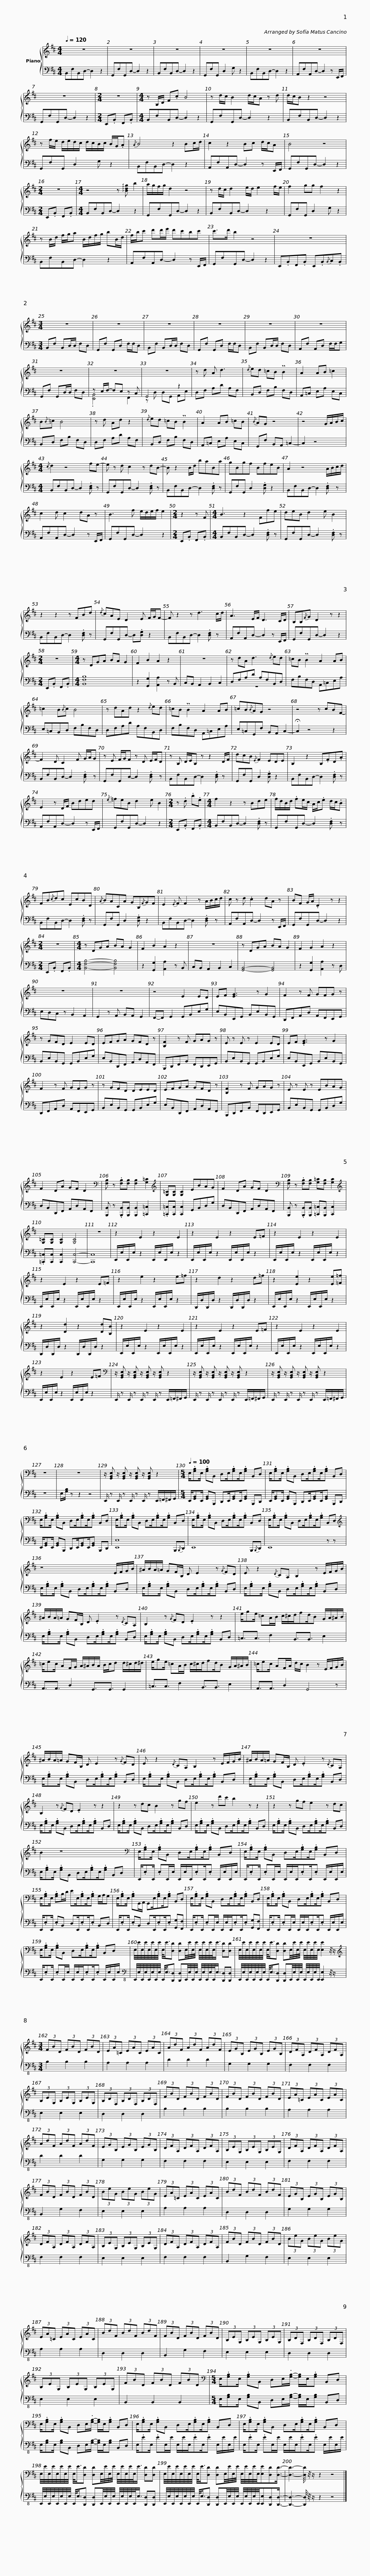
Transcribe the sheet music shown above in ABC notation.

X:1
%%score { 1 | ( 2 3 ) }
L:1/8
Q:1/4=120
M:4/4
I:linebreak $
K:D
V:1 treble
V:2 bass
V:3 bass
V:1
 z8 | z8 | z8 | z8 | z8 | %5
 z8 |$ z8 |[M:2/4] z4 |[M:4/4] z B,/D/ F.c B4 | z d/c/ B2 d/c/A z d | %10
 d/c/B z2 z4 |$ z f/e/ d/e/d/c/ d/c/B/c/ B/G/.A |{/A} B4 z2 Bc/d/ | c2 z2 Bc d/c/A | B4 z4 |$ %15
[M:2/4] z4 |[M:4/4] z4 z !arpeggio![Bdg] b2 | a/g/f/g/ d2 z4 | z d/c/ d2 e/d/ e2 f/e/ | f2 gg f2 z2 |$ %20
 z B/d/ f/g/a B/d/f/g/ bB/d/ | f/b/c' d'd'/e'/ d'c'bc' | c'>d' b2 z4 |$ z8 |[M:3/4] z6 | %25
 z6 | z6 | z6 | z6 |$ z6 | %30
 z6 | z6 | z6 | z d A d3 |{/d} ed =cB PB2 |$ %35
 A2 AB =c2 | B{/B}=c B4 | z d Ad z2 |{/d} ed =cB PB2 | A2 AB =cB | %40
{/B} AG z4 |$ z4 G/A/B/c/ |[M:4/4]{/c} d2 z4 fe- | e z d c2 z dB- | B z2 B/d/ baBa | %45
 gBgf BfeB |$ A2 z4 A/B/c/d/ | c2 d c2 dA z | B3 f e/d/e/f/ e2 |[M:2/4] z2 z F | %50
[M:4/4] B3 z2 Ffe |$ deB d2 e B2 | z2 z2 z FBd |{/d} cAE D2 E F/G/F- | F z2 z d3 c/d/ | %55
 A3 E/F/ D3 C/D/ |$ B,B,{/F}G D2 z z2 |[M:2/4] z4 |[M:4/4] z DGA BA G2 | F2 B2 A2 z2 | %60
 z8 | z dA d3{/d} ed |$ =cB PB2 A2 AB | =c2 B{/B}c B4 | z dAd z2{/d} ed | %65
 =cB PB2 A2 AB | =cB{/B}AG z4 |$ z4 z cBF- | F2 D C2 F G/A/G | z E F/G/F z D E/F/D | %70
 z B, D/E/B, z z2 D/F/ |$ dcB{/E} F2 EDE | B,2 z2 B,.FD.A | E2 z D/F/ Bded |{/e} =feB d2 e B2 | %75
[M:2/4] z .d .b.e |$[M:4/4] f2 z2 z Bde | f/d/B/d/ .fe/c/ A/c/.e d/c/.B | FB{/c}dc EcBD |{/A} BACA GB,{/F}GF |$ %80
 E2{/E} F F2 z A/B/c/d/ | c z d .c2 dA z | BF G/A/ .D2 z z2 |[M:2/4] z4 |[M:4/4] z DGA BA G2 |$ %85
 F2 B2 A2 z2 | z8 | z DGA BA G2 | F2 G2 A2 z2 | z8 | %90
 z8 | z4 E2 ED |$ EF [EG]3 z G2 | F2 z F GFG z | z GFD E2 ED | %95
 EFGA GFD z | [B,F]2 z F GAG z |$ E z E z E2 ED | EF .[EG]3 z G2 | F2 z F GFG z | %100
 z GFD DEED | EFGA GFD z |$ [B,F]2 z F GAG z | E z E z EBAG | F2 DA GF D2 | %105
[K:bass] [F,B,] z .[F,B,][F,B,] [F,B,]2 [G,=C]2 |[K:treble] [G,=C][G,C] [G,C]2 EBAG |$ F2 DA GF D2 |[K:bass] [F,B,] z .[F,B,][F,B,] [G,=C][F,B,] [G,C]2 |[K:treble] [G,=C][G,C] [G,C]2 [G,C]4 | %110
 z8 | z2 E2 z2 E2 |$ z2 E2 z2 E=F | z2 E2 z2 E2 | z2 E2 z2 E=F | %115
 z2 e2 z2 e=f |$ z2 d2 z2 d=f | z2 [Ee]2 z2 [Ee][=F=f] | z2 [Dd]2 z2 [Dd][B,B] | z2 E2 z2 E2 |$ %120
 z2 E2 z2 E=F | z2 E2 z2 E2 | z2 E2 z2 E=F |$[K:bass] z/ [G,,B,,E,] z/ [G,,B,,E,] z/ [G,,B,,E,] z/ [G,,B,,E,] z2 | z/ [G,,B,,E,] z/ [G,,B,,E,] z/ [G,,B,,E,] z/ [G,,B,,E,] z2 |$ %125
 z/ [G,,B,,E,] z/ [G,,B,,E,] z/ [G,,B,,E,] z/ [G,,B,,E,] z2 | z8 | z8 | z/ [G,,B,,E,] z/ [G,,B,,E,] z/ [G,,B,,E,] z/ [G,,B,,E,] z2 |$[M:5/4][Q:1/4=100] E,/.[G,B,]E,/ .[G,B,]B,, D,E,/.[G,B,]E,/.[G,B,] B,,D, | %130
 E,/.[G,B,]E,/ .[G,B,]B,, D,E,/.[G,B,]E,/.[G,B,] B,,D, | E,/.[G,B,]E,/ .[G,B,]B,, D,E,/.[G,B,]E,/.[G,B,] B,,D, |$ E,/.[G,B,]E,/ .[G,B,]B,, D,E,/.[G,B,]E,/.[G,B,] B,,D, | E,/.[G,B,]E,/ .[G,B,]B,, D,E,/.[G,B,]E,/.[G,B,] B,,D, | E,/.[G,B,]E,/ .[G,B,]B,, D,E,/.[G,B,]E,/.[G,B,] B,,D, |$ %135
[K:treble] z8 E/F/G/B/ | ^A/B/A/=A/ GF/B,/ D E2 z{/G} FD |$ E z2{/D} CA, B,2 z E/F/G/B/ | ^A/B/A/=A/ GF/B,/ D .E2 z{/D} CA, | B,2 z{/G} FD .E2 z z2 |$ %140
 e/ge/ =cA/B/ c/^c/d/fd/B G/A/^A/B/ | =c/ec/ AF/G/ A/^A/B/A/ B/c/d d/^c/d/^d/ |$ e/ge/ =cA/B/ c/^c/d/fd/B G/A/^A/B/ | =c/ec/ AF/A/ d/c/ B2 z E/F/G/B/ |$ ^A/B/A/=A/ GF/B,/ D E2 z{/G} FD | %145
 E z2{/D} CA, B,2 z E/F/G/B/ |$ ^A/B/A/=A/ GF/B,/ D .E2 z{/D} CA, | B,2 z{/G} FD .E2 z z2 | z2 z dc B2 z gf |$ e2 z d'c' b2 z z2 | %150
 z2 z gf e2 z dc | B2 z8 |$[K:bass] E,/.[G,B,]E,/ .[G,B,]B,, D,E,/.[G,B,]E,/.[G,B,] B,,D, | E,/.[G,B,]E,/ .[G,B,]B,, D,E,/.[G,B,]E,/.[G,B,] B,,D, |$ E,/.[G,B,]E,/ .[G,B,]B,/D/ EE,/.[G,B,]E,/.[G,B,] G,/A,/G, | %155
 E,/.[G,B,]E,/ .[G,B,]G,,/A,,/ G,,E,/.[G,B,]E,/.[G,B,] B,,D, | E,/.[G,B,]E,/ .[G,B,]B,, D,E,/.[G,B,]E,/.[G,B,] B,,D, |$ E,/.[G,B,]E,/ .[G,B,]B,, D,E,/.[G,B,]E,/.[G,B,] B,,D, | E,/.[G,B,]E,/ .[G,B,]B,, D,E,/.[G,B,]E,/.[G,B,] B,,D, |$ E,/4E/4E,/4E/4E,/4E/4E,/4E/4 E,/<E/[D,D] [D,D]E,/4E/4E,/4E/4 E,/4E/4E,/4E/4E,/<E/ [D,D][D,D] |$ %160
 E,/4E/4E,/4E/4E,/4E/4E,/4E/4 E,/<E/[D,D] [D,D]E,/4E/4E,/4E/4 E,/4E/4E,/4E/4E,/4 [E,E]2 z/4 z/ |[M:3/4][K:treble] (3FBD (3FBD (3FBD | (3EA=C (3EAC (3EAC |$ (3AdF (3AdF (3AdF | (3EGB, (3EGB, (3EGB, | %165
 (3DFA, (3DFA, (3DFA, | (3B,EG, (3B,EG, (3B,EG, |$ (3B,DF, (3B,DF, (3B,DF, | (3FBD (3FBD (3FBD | (3FBD (3FBD (3FBD | %170
 (3EA=C (3EAC (3EAC |$ (3AdF (3AdF (3AdF | (3EGB, (3EGB, (3EGB, | (3DFA, (3DFA, (3DFA, | (3B,EG, (3B,EG, (3B,EG, | %175
 (3DFA, (3DFA, (3DFA, |$ (3FBD (3FBD (3FBD | (3BeG (3BeG (3BeG | (3EA=C (3EAC (3EAC | (3BdF (3BdF (3BdF | %180
 (3EGB, (3EGB, (3EGB, |$ (3DFA, (3DFA, (3DFA, | (3B,EG, (3B,EG, (3B,EG, | (3DFA, (3DFA, (3DFA, | (3FBD (3FBD (3FBD | %185
 (3BeG (3BeG (3BeG |$ (3EA=C (3EAC (3EAC | (3BdF (3BdF (3BdF | (3FBD (3FBD (3FBD | (3B,EG, (3B,EG, (3B,EG, |$ %190
 (3B,DF, (3B,DF, (3B,DF, | (3B,EG, (3B,EG, (3B,EG, | (3FBD (3FBD (3FBD |$[M:5/4][K:bass] E,/.[G,B,]E,/ .[G,B,]B,, D,E,/.[G,B,]/- [G,B,]/E,/.[G,B,] B,,D, | E,/.[G,B,]E,/ .[G,B,]B,, D,E,/.[G,B,]/- [G,B,]/E,/.[G,B,] B,,D, | %195
 E,/.[G,B,]E,/ .[G,B,]B,, D,E,/.[G,B,]E,/.[G,B,] B,,D, |$ E,/.[G,B,]E,/ .[G,B,]B,, D,E,/.[G,B,]E,/.[G,B,] B,,D, | E,/4E/4E,/4E/4E,/4E/4E,/4E/4 E,/<E/[D,D] [D,D]E,/4E/4E,/4E/4 E,/4E/4E,/4E/4E,/<E/ [D,D][D,D] |$ E,/4E/4E,/4E/4E,/4E/4E,/4E/4 E,/<E/[D,D] [D,D]E,/4E/4E,/4E/4 E,/4E/4E,/4E/4E,/4[E,E][D,D][D,D]3/4- | [D,D]3- [D,D]/4 z/4 z/ z2 z4 |] %200
V:2
 B,,F,B,,D,- D,2 z2 | G,,F,G,,D,- D,2 z2 | B,,F,B,,D,- D,2 z2 | G,,F,G,, D,2 G, z2 | B,,F,B,,D,- D,2 z2 | %5
 A,,F,A,,D,- D,2 z E,,/F,,/ |$ G,,F,G,,D,- D,2 z2 |[M:2/4] E,,.B,, F,,.B,, |[M:4/4] B,,F,B,,D,- D,2 z2 | G,,F,G,,D,- D,2 z2 | %10
 B,,F,B,,D,- D,2 z2 |$ G,,F,G,, D,2 G, z2 | B,,F,B,,D,- D,2 z2 | A,,F,A,,D,- D,2 z E,,/F,,/ | G,,F,G,,D,- D,2 z2 |$ %15
[M:2/4] E,,.B,, F,,.B,, |[M:4/4] B,,F,B,,D,- D,2 z2 | G,,F,G,,D,- D,2 z2 | B,,F,B,,D,- D,2 z2 | G,,F,G,, D,2 G, z2 |$ %20
 B,,F,B,,D,- D,2 z2 | A,,F,A,,D,- D,2 z E,,/F,,/ | G,,F,G,,D,- D,2 z2 |$ E,,.B,,F,,.B,, E,,.B,,{/B,,}C,.B,, |[M:3/4] B,,F, B,,D,/D,/ F,D, | %25
 G,,F, G,,D, F,/F,/D, | B,,F, B,,D,/D,/ F,D, | G,,F, G,,D, F,/F,/D, | B,,F, B,,D,/D,/ F,D, |$ A,,F, A,,D, F,/F,/G, | %30
 G,,F, G,,D,/D,/ F,D, | z E,/F,/- F,E, z C, | G,,4 z2 | D,F, A,D A,F, | B,,D, F,B, F,D, |$ %35
 A,,=C, E,A, E,C, | B,,D, F,B, F,D, | D,F, A,D A,F, | B,,D, F,B, F,D, | A,,=C, E,A, E,C, | %40
 G,,F, B,,A,, =C,2- |$ C,2 z4 |[M:4/4] B,,F,B,,D,- D,2 .[D,F,] z | G,,F,G,,D,- D,2 .[D,F,] z | B,,F,B,,D,- D,2 .[D,F,] z | %45
 G,,F,G,, D,2 .[D,G,] z2 |$ B,,F,B,,D,- D,2 .[D,F,] z | A,,F,A,,D,- D,2 z E,,/F,,/ | G,,F,G,,D,- D,2 z2 |[M:2/4] E,,.B,, F,,.B,, | %50
[M:4/4] B,,F,B,,D,- D,2 .[D,F,] z |$ G,,F,G,,D,- D,2 .[D,F,] z | B,,F,B,,D,- D,2 .[D,F,] z | G,,F,G,,D,- D,.[D,G,] z2 | B,,F,B,,D,- D,2 .[D,F,] z | %55
 A,,F,A,,D,- D,2 z E,,/F,,/ |$ G,,F,G,,D,- D,2 z2 |[M:2/4] E,,.B,, F,,.B,, |[M:4/4] [B,,F,B,]8 | z2 [G,,G,]2 [A,,A,]2 z B,, | %60
 C,B,, A,,2 B,,2 C,2 | D,F,A,D A,F,B,,D, |$ F,B,F,D, A,,=C,E,A, | E,=C,B,,D, F,B,F,D, | D,F,A,D A,F,B,,D, | %65
 F,B,F,D, A,,=C,E,A, | E,=C,G,,F, B,,A,, C,2- |$ !fermata!C,2 z4 z2 | B,,F,B,,D,- D,2 .[D,F,] z | G,,F,G,,D,- D,2 .[D,F,] z | %70
 B,,F,B,,D,- D,2 .[D,F,] z |$ G,,F,G,, D,2 .[D,G,] z2 | B,,F,B,,D,- D,2 .[D,F,] z | A,,F,A,,D,- D,2 z E,,/F,,/ | G,,F,G,,D,- D,2 z2 | %75
[M:2/4] E,,.B,, F,,.B,, |$[M:4/4] B,,F,B,,D,- D,2 .[D,F,] z | G,,F,G,,D,- D,2 .[D,F,] z | B,,F,B,,D,- D,2 .[D,F,] z | G,,F,G,, D,2 .[D,G,] z2 |$ %80
 B,,F,B,,D,- D,2 .[D,F,] z | A,,F,A,,D,- D,2 z E,,/F,,/ | G,,F,G,,D,- D,2 z2 |[M:2/4] E,,.B,, F,,.B,, |[M:4/4] [B,,F,B,]4- [B,,F,B,]4 |$ %85
 z2 [G,,G,]2 [A,,A,]2 z B,, | C,B,, A,,2 B,,2 C,2 | [G,,B,,]4- [G,,B,,]4 | z2 [G,,G,]2 [A,,A,]2 z D, | E,D,C, z B,,2 A,,2 | %90
 G,,2 z A,, B,,A,, G,,2 | F,,-F,, G,,2 G,,B,,E,G, |$ E,B,,E,,G,, B,,E,B,,G,, | D,,F,,A,,D, A,,F,,E,,G,, | B,,E,B,,G,, G,,B,,E,G, | %95
 E,B,,D,,F,, A,,D,A,,F,, | B,,,D,,F,,B,, F,,D,,E,,G,, |$ B,,E,B,,G,, G,,B,,E,G, | E,B,,E,,G,, B,,E,B,,G,, | D,,F,,A,,D, A,,F,,E,,G,, | %100
 B,,E,B,,G,, G,,B,,E,G, | E,B,,D,,F,, A,,D,A,,F,, |$ B,,,D,,F,,B,, F,,D,,E,,G,, | B,,E,B,,G,, G,,B,,D,G, | D,B,,D,,F,, A,,D,A,,F,, | %105
 [B,,,B,,] z .[B,,,B,,][B,,,B,,] [B,,,B,,]2 [=C,,=C,]2 | .[=C,,=C,][C,,C,] [C,,C,]2 G,,B,,D,G, |$ D,B,,D,,F,, A,,D,A,,F,, | [B,,,B,,] z .[B,,,B,,][B,,,B,,] [=C,,=C,][B,,,B,,] [C,,C,]2 | .[=C,,=C,][C,,C,] [C,,C,]2 [C,,C,]4- | %110
 [C,,C,]8 | E,,/E,/E,,/E,/ z2 E,,/E,/E,,/E,/ z2 |$ E,,/E,/E,,/E,/ z2 E,,/E,/E,,/E,/ z2 | E,,/E,/E,,/E,/ z2 E,,/E,/E,,/E,/ z2 | E,,/E,/E,,/E,/ z2 E,,/E,/E,,/E,/ z2 | %115
 E,,/E,/E,,/E,/ z2 E,,/E,/E,,/E,/ z2 |$ D,,/D,/D,,/D,/ z2 D,,/D,/D,,/D,/ z2 | E,,/E,/E,,/E,/ z2 E,,/E,/E,,/E,/ z2 | D,,/D,/D,,/D,/ z2 D,,/D,/D,,/D,/ z2 | E,,/E,/E,,/E,/ z2 E,,/E,/E,,/E,/ z2 |$ %120
 E,,/E,/E,,/E,/ z2 E,,/E,/E,,/E,/ z2 | E,,/E,/E,,/E,/ z2 E,,/E,/E,,/E,/ z2 | E,,/E,/E,,/E,/ z2 E,,/E,/E,,/E,/ z2 |$ E,,/ z E,,/ z E,,/ z E,,/ z E,,/=F,,/^F,,/G,,/ | E,,/ z E,,/ z E,,/ z E,,/ z E,,/=F,,/^F,,/G,,/ |$ %125
 E,,/ z E,,/ z E,,/ z E,,/ z E,,/=F,,/^F,,/G,,/ | z8 | E,/[G,B,]/ z z2 z4 | E,,/ z E,,/ z E,,/ z E,,/ z E,,/=F,,/^F,,/G,,/ |$[M:5/4] E,,/[G,,B,,]E,,/ [G,,B,,]B,,, D,,E,,/[G,,B,,]E,,/[G,,B,,] B,,,D,, | %130
 E,,/[G,,B,,]E,,/ [G,,B,,]B,,, D,,E,,/[G,,B,,]E,,/[G,,B,,] B,,,D,, | E,,/[G,,B,,]E,,/ [G,,B,,]B,,, D,,E,,/[G,,B,,]E,,/[G,,B,,] B,,,D,, |$ [E,,E,]8 B,,,{/B,,,}D,, | E,,8 B,,,{/B,,,}D,, | E,,8 z z |$ %135
 E,/.[G,B,]E,/ .[G,B,]B,, D,E,/.[G,B,]E,/.[G,B,] B,,D, | E,/.[G,B,]E,/ .[G,B,]B,, D,E,/.[G,B,]E,/.[G,B,] B,,D, |$ E,/.[G,B,]E,/ .[G,B,]B,, D,E,/.[G,B,]E,/.[G,B,] B,,D, | E,/.[G,B,]E,/ .[G,B,]B,, D,E,/.[G,B,]E,/.[G,B,] B,,D, | E,/.[G,B,]E,/ .[G,B,]B,, D,E,/.[G,B,]E,/.[G,B,] B,,D, |$ %140
 =C,3/2C,3/2 F,2 B,,3/2B,,3/2 E,2 | A,,3/2A,,3/2 D,2 G,,3/2G,,3/2 G,,2 |$ =C,3/2C,3/2 F,2 B,,3/2B,,3/2 E,2 | A,,3/2A,,3/2 D,2 G,,4 z |$ E,/.[G,B,]E,/ .[G,B,]B,, D,E,/.[G,B,]E,/.[G,B,] B,,D, | %145
 E,/.[G,B,]E,/ .[G,B,]B,, D,E,/.[G,B,]E,/.[G,B,] B,,D, |$ E,/.[G,B,]E,/ .[G,B,]B,, D,E,/.[G,B,]E,/.[G,B,] B,,D, | E,/.[G,B,]E,/ .[G,B,]B,, D,E,/.[G,B,]E,/.[G,B,] B,,D, | E,/.[G,B,]E,/ .[G,B,]B,, D,E,/.[G,B,]E,/.[G,B,] B,,D, |$ E,/.[G,B,]E,/ .[G,B,]B,, D,E,/.[G,B,]E,/.[G,B,] B,,D, | %150
 E,/.[G,B,]E,/ .[G,B,]B,, D,E,/.[G,B,]E,/.[G,B,] B,,D, | E,/.[G,B,]E,/ .[G,B,]B,, D,E,/.[G,B,]E,/.[G,B,] B,,D, |$ E,,/.E,E,,/ .E,E,,/E,/ E,,/E,/E,,/.E,E,,/.E, E,,/E,/E,,/E,/ | E,,/.E,E,,/ .E,E,,/E,/ E,,/E,/E,,/.E,E,,/.E, E,,/E,/E,,/E,/ |$ E,,/.E,E,,/ .E,B,, D,E,,/.E,E,,/.E, B,,D, | %155
 E,,/.E,E,,/ .E,B,, D,E,,/.E,E,,/.E, [G,,G,][F,,F,] | E,,/.E,E,,/ .E,E,,/E,/ E,,/E,/E,,/.E,E,,/.E, [G,,G,][F,,F,] |$ E,,/.E,E,,/ .E,E,,/E,/ E,,/E,/E,,/.E,E,,/.E, E,,/E,/E,,/E,/ | E,,/.E,E,,/ .E,E,,/E,/ E,,/E,/E,,/.E,E,,/.E, E,,/E,/E,,/E,/ |$[K:bass-8] E,,/4E,/4E,,/4E,/4E,,/4E,/4E,,/4E,/4 E,,/<E,/[D,,D,] [D,,D,]E,,/4E,/4E,,/4E,/4 E,,/4E,/4E,,/4E,/4E,,/<E,/ [D,,D,][D,,D,] |$ %160
 E,,/4E,/4E,,/4E,/4E,,/4E,/4E,,/4E,/4 E,,/<E,/[D,,D,] [D,,D,]E,,/4E,/4E,,/4E,/4 E,,/4E,/4E,,/4E,/4E,,/4 [E,,E,]2 z/4 z/ |[M:3/4] B,2 B,2 B,2 | A,2 A,2 A,2 |$ D2 D2 D2 | G,2 G,2 G,2 | %165
 F,2 F,2 F,2 | E,2 E,2 E,2 |$ D,2 D,2 D,2 | B,2 B,2 B,2 | B,2 B,2 B,2 | %170
 A,2 A,2 A,2 |$ D2 D2 D2 | G,2 G,2 G,2 | F,2 F,2 F,2 | E,2 E,2 E,2 | %175
 F,2 F,2 F,2 |$ B,,2 G,2 F,2 | E,2 E,2 E,2 | A,2 A,2 A,2 | D,2 D,2 D,2 | %180
 G,2 G,2 G,2 |$ F,2 F,2 F,2 | E,2 E,2 E,2 | F,2 F,2 F,2 | B,,2 G,2 F,2 | %185
 E,2 E,2 E,2 |$ A,2 A,2 A,2 | D,2 D,2 D,2 | B,,2 G,2 F,2 | E,2 E,2 E,2 |$ %190
 D,2 D,2 D,2 | E,2 E,2 E,2 | B,,2 B,,2 B,,2 |$[M:5/4] E,/[G,B,]E,/ [G,B,]B,, D,E,/[G,B,]/- [G,B,]/E,/[G,B,] B,,D, | E,/[G,B,]E,/ [G,B,]B,, D,E,/[G,B,]/- [G,B,]/E,/[G,B,] B,,D, | %195
 E,/.EE,/ .EE,/E/ E,/E/E,/.EE,/.E E,/E/E,/E/ |$ E,/.EE,/ .EE,/E/ E,/E/E,/.EE,/.E E,/E/E,/E/ | E,,/4E,/4E,,/4E,/4E,,/4E,/4E,,/4E,/4 E,,/<E,/[D,,D,] [D,,D,]E,,/4E,/4E,,/4E,/4 E,,/4E,/4E,,/4E,/4E,,/<E,/ [D,,D,][D,,D,] |$ E,,/4E,/4E,,/4E,/4E,,/4E,/4E,,/4E,/4 E,,/<E,/[D,,D,] [D,,D,]E,,/4E,/4E,,/4E,/4 E,,/4E,/4E,,/4E,/4E,,/4[E,,E,][D,,D,][D,,D,]3/4- | [D,,D,]3- [D,,D,]/4 z/4 z/ z2 z4 |] %200
V:3
 x8 | x8 | x8 | x8 | x8 | %5
 x8 |$ x8 |[M:2/4] x4 |[M:4/4] x8 | x8 | %10
 x8 |$ x8 | x8 | x8 | x8 |$ %15
[M:2/4] x4 |[M:4/4] x8 | x8 | x8 | x8 |$ %20
 x8 | x8 | x8 |$ x8 |[M:3/4] x6 | %25
 x6 | x6 | x6 | x6 |$ x6 | %30
 x6 | .[E,,B,,]4 F,,2 | z D, D,G,, A,,E, | x6 | x6 |$ %35
 x6 | x6 | x6 | x6 | x6 | %40
 x6 |$ x6 |[M:4/4] x8 | x8 | x8 | %45
 x8 |$ x8 | x8 | x8 |[M:2/4] x4 | %50
[M:4/4] x8 |$ x8 | x8 | x8 | x8 | %55
 x8 |$ x8 |[M:2/4] x4 |[M:4/4] x8 | x8 | %60
 x8 | z8 |$ x8 | x8 | x8 | %65
 x8 | x8 |$ x8 | x8 | x8 | %70
 x8 |$ x8 | x8 | x8 | x8 | %75
[M:2/4] x4 |$[M:4/4] x8 | x8 | x8 | x8 |$ %80
 x8 | x8 | x8 |[M:2/4] x4 |[M:4/4] x8 |$ %85
 x8 | x8 | x8 | x8 | x8 | %90
 x8 | x8 |$ x8 | x8 | x8 | %95
 x8 | x8 |$ x8 | x8 | x8 | %100
 x8 | x8 |$ x8 | x8 | x8 | %105
 x8 | x8 |$ x8 | x8 | x8 | %110
 x8 | x8 |$ x8 | x8 | x8 | %115
 x8 |$ x8 | x8 | x8 | x8 |$ %120
 x8 | x8 | x8 |$ x8 | x8 |$ %125
 x8 | x8 | x z z2 z4 | x8 |$[M:5/4] x10 | %130
 x10 | x10 |$ x10 | x10 | x10 |$ %135
 x10 | x10 |$ x10 | x10 | x10 |$ %140
 x10 | x10 |$ x10 | x10 |$ x10 | %145
 x10 |$ x10 | x10 | x10 |$ x10 | %150
 x10 | x10 |$ x10 | x10 |$ x10 | %155
 x10 | x10 |$ x10 | x10 |$[K:bass-8] x10 |$ %160
 x10 |[M:3/4] x6 | x6 |$ x6 | x6 | %165
 x6 | x6 |$ x6 | x6 | x6 | %170
 x6 |$ x6 | x6 | x6 | x6 | %175
 x6 |$ x6 | x6 | x6 | x6 | %180
 x6 |$ x6 | x6 | x6 | x6 | %185
 x6 |$ x6 | x6 | x6 | x6 |$ %190
 x6 | x6 | x6 |$[M:5/4] x10 | x10 | %195
 x10 |$ x10 | x10 |$ x10 | x10 |] %200
